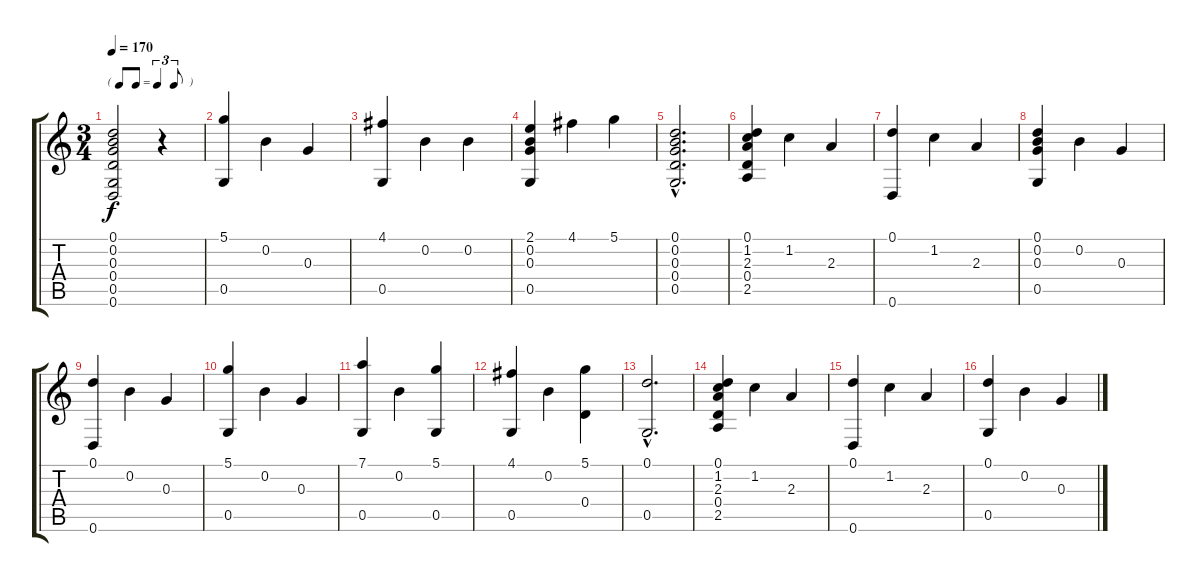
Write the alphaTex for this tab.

\track "" {instrument acousticguitarnylon}
\staff {score tabs}
\tuning (D4 B3 G3 D3 G2 D2) {hide}
\ts (3 4)
\tf triplet8th
\tempo 170
\clef g2
\ks c
(0.1 0.2 0.3 0.4 0.5 0.6).2{dy f instrument acousticguitarnylon} r.4 |
(5.1 0.5).4 0.2.4 0.3.4 |
(4.1 0.5).4 0.2.4 0.2.4 |
(2.1 0.2 0.3 0.5).4 4.1.4 5.1.4 |
(0.1{hac} 0.2{hac} 0.3{hac} 0.4{hac} 0.5{hac}).2{d} |
(0.1 1.2 2.3 0.4 2.5).4 1.2.4 2.3.4 |
(0.1 0.6).4 1.2.4 2.3.4 |
(0.1 0.2 0.3 0.5).4 0.2.4 0.3.4 |
(0.1 0.6).4 0.2.4 0.3.4 |
(5.1 0.5).4 0.2.4 0.3.4 |
(7.1 0.5).4 0.2.4 (5.1 0.5).4 |
(4.1 0.5).4 0.2.4 (5.1 0.4).4 |
(0.1{hac} 0.5{hac}).2{d} |
(0.1 1.2 2.3 0.4 2.5).4 1.2.4 2.3.4 |
(0.1 0.6).4 1.2.4 2.3.4 |
(0.1 0.5).4 0.2.4 0.3.4
